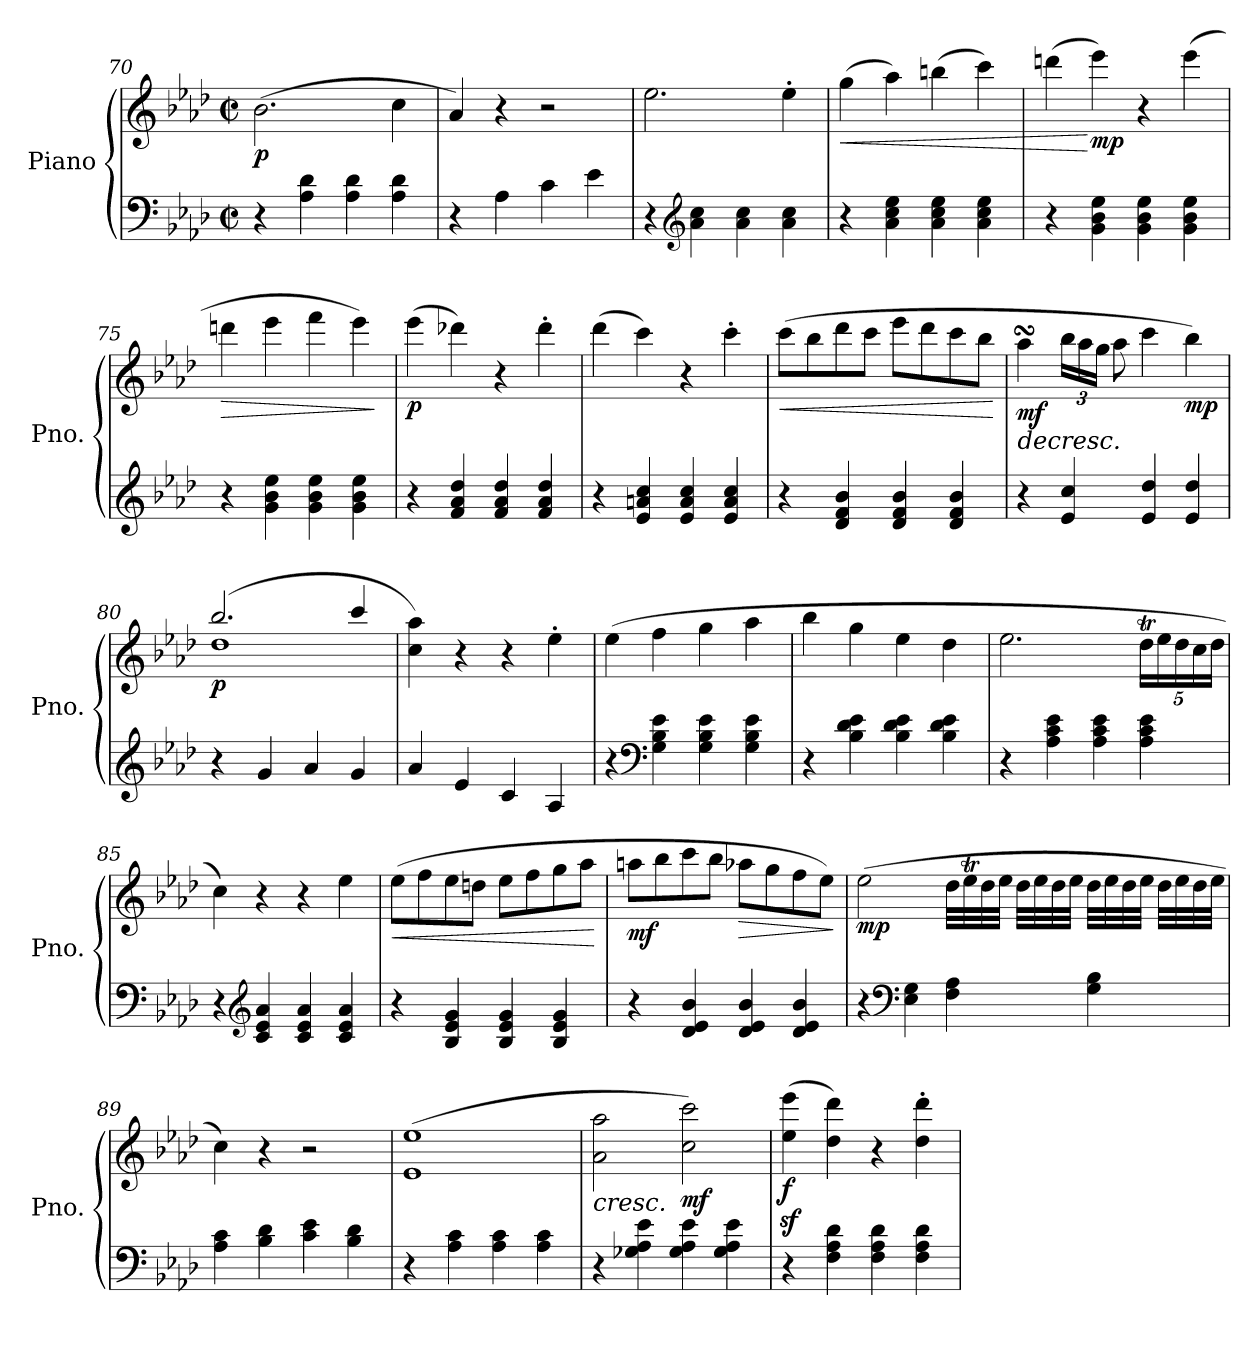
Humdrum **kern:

**kern	**kern	**dynam
*part1	*part1	*part1
*staff2	*staff1	*staff1/2
*I"Piano	*	*
*I'Pno.	*	*
*clefF4	*clefG2	*
*k[b-e-a-d-]	*k[b-e-a-d-]	*
*A-:	*A-:	*
*M2/2	*M2/2	*
*met(c|)	*met(c|)	*
=70	=70	=70
!	!	!LO:DY:b
4r	(2.b-\	p
4A-\ 4d-\	.	.
4A-\ 4d-\	.	.
4A-\ 4d-\	4cc\	.
=71	=71	=71
4r	4a-/)	.
4A-\	4r	.
4c\	2r	.
4e-\	.	.
!!LO:LB:g=z
=72	=72	=72
4r	2.ee-\	.
*clefG2	*	*
4a-\ 4cc\	.	.
4a-\ 4cc\	.	.
4a-\ 4cc\	4ee-'\	.
=73	=73	=73
!	!	!LO:HP:b
4r	(4gg\	<
4a-\ 4cc\ 4ee-\	4aa-\)	.
4a-\ 4cc\ 4ee-\	(4bbn\	.
4a-\ 4cc\ 4ee-\	4ccc\)	.
=74	=74	=74
4r	(4dddn\	.
!	!	!LO:DY:n=1:b
4g\ 4b-\ 4ee-\	4eee-\)	[ mp
4g\ 4b-\ 4ee-\	4r	.
4g\ 4b-\ 4ee-\	(4eee-\	.
=75	=75	=75
!	!	!LO:HP:b
4r	4dddn\	>
4g\ 4b-\ 4ee-\	4eee-\	.
4g\ 4b-\ 4ee-\	4fff\	.
4g\ 4b-\ 4ee-\	4eee-\)	.
.	.	]
=76	=76	=76
!	!	!LO:DY:b
4r	(4eee-\	p
4f/ 4a-/ 4dd-/	4ddd-X\)	.
4f/ 4a-/ 4dd-/	4r	.
4f/ 4a-/ 4dd-/	4ddd-'\	.
=77	=77	=77
4r	(4ddd-\	.
4e-/ 4an/ 4cc/	4ccc\)	.
4e-/ 4a/ 4cc/	4r	.
4e-/ 4a/ 4cc/	4ccc'\	.
=78	=78	=78
!	!	!LO:HP:b
4r	(8ccc\L	<
.	8bb-\	.
4d-/ 4f/ 4b-/	8ddd-\	.
.	8ccc\J	.
4d-/ 4f/ 4b-/	8eee-\L	.
.	8ddd-\	.
4d-/ 4f/ 4b-/	8ccc\	.
.	8bb-\J	.
.	.	[
!!LO:LB:g=z
=79	=79	=79
!	!	!LO:HP:b
!	!	!LO:DY:n=1:b
4r	4aa-sSSs\	> mf
*	*Xbrackettup	*
4e-/ 4cc/	24bb-\LL	.
.	24aa-\	.
.	24gg\JJ	.
.	8aa-\	.
4e-/ 4dd-/	4ccc\	.
!	!	!LO:DY:n=2:b
4e-/ 4dd-/	4bb-\)	mp
=80	=80	=80
*	*^	*
!	!	!	!LO:DY:b
4r	(2.bb-/	1dd-	p
4g/	.	.	.
4a-/	.	.	.
4g/	4ccc/	.	.
*	*v	*v	*
=81	=81	=81
4a-/	4cc\ 4aa-\)	.
4e-/	4r	]
4c/	4r	.
4A-/	4ee-'\	.
=82	=82	=82
4r	(4ee-\	.
*clefF4	*	*
4G\ 4B-\ 4e-\	4ff\	.
4G\ 4B-\ 4e-\	4gg\	.
4G\ 4B-\ 4e-\	4aa-\	.
=83	=83	=83
4r	4bb-\	.
4B-\ 4d-\ 4e-\	4gg\	.
4B-\ 4d-\ 4e-\	4ee-\	.
4B-\ 4d-\ 4e-\	4dd-\	.
=84	=84	=84
4r	2.ee-\	.
4A-\ 4c\ 4e-\	.	.
4A-\ 4c\ 4e-\	.	.
4A-\ 4c\ 4e-\	20dd-T\LL	.
.	20ee-\	.
.	20dd-\	.
.	20cc\	.
.	20dd-\JJ	.
=85	=85	=85
4r	4cc\)	.
*clefG2	*	*
4c/ 4e-/ 4a-/	4r	.
4c/ 4e-/ 4a-/	4r	.
4c/ 4e-/ 4a-/	4ee-\	.
!!LO:LB:g=z
=86	=86	=86
!	!	!LO:HP:b
4r	(8ee-\L	<
.	8ff\	.
4B-/ 4e-/ 4g/	8ee-\	.
.	8ddn\J	.
4B-/ 4e-/ 4g/	8ee-\L	.
.	8ff\	.
4B-/ 4e-/ 4g/	8gg\	.
.	8aa-\J	.
.	.	[
=87	=87	=87
!	!	!LO:DY:b
4r	8aan\L	mf
.	8bb-\	.
4d-/ 4e-/ 4b-/	8ccc\	.
.	8bb-\J	.
!	!	!LO:HP:b
4d-/ 4e-/ 4b-/	8aa-X\L	>
.	8gg\	.
4d-/ 4e-/ 4b-/	8ff\	.
.	8ee-\J)	.
.	.	]
=88	=88	=88
!	!	!LO:DY:b
4r	(2ee-\	mp
*clefF4	*	*
4E-\ 4G\	.	.
4F\ 4A-\	32dd-\LLL	.
.	32ee-T\	.
.	32dd-\	.
.	32ee-\JJJ	.
.	32dd-\LLL	.
.	32ee-\	.
.	32dd-\	.
.	32ee-\JJJ	.
4G\ 4B-\	32dd-\LLL	.
.	32ee-\	.
.	32dd-\	.
.	32ee-\JJJ	.
.	32dd-\LLL	.
.	32ee-\	.
.	32dd-\	.
.	32ee-\JJJ	.
=89	=89	=89
4A-\ 4c\	4cc\)	.
4B-\ 4d-\	4r	.
4c\ 4e-\	2r	.
4B-\ 4d-\	.	.
=90	=90	=90
4r	(1e- 1ee-	.
4A-\ 4c\	.	.
4A-\ 4c\	.	.
4A-\ 4c\	.	.
!!LO:LB:g=z
=91	=91	=91
!	!	!LO:HP:b
4r	2a-\ 2aa-\	<
4G-X\ 4A-\ 4e-\	.	.
!	!	!LO:DY:b
4G-\ 4A-\ 4e-\	2cc\ 2ccc\)	mf
4G-\ 4A-\ 4e-\	.	.
.	.	[
=92	=92	=92
!	!	!LO:DY:b
4r	(4ee-\z< 4eee-\z<	f
4F\ 4A-\ 4d-\	4dd-\ 4ddd-\)	.
4F\ 4A-\ 4d-\	4r	.
4F\ 4A-\ 4d-\	4dd-\' 4ddd-\'	.
=	=	=
*-	*-	*-
